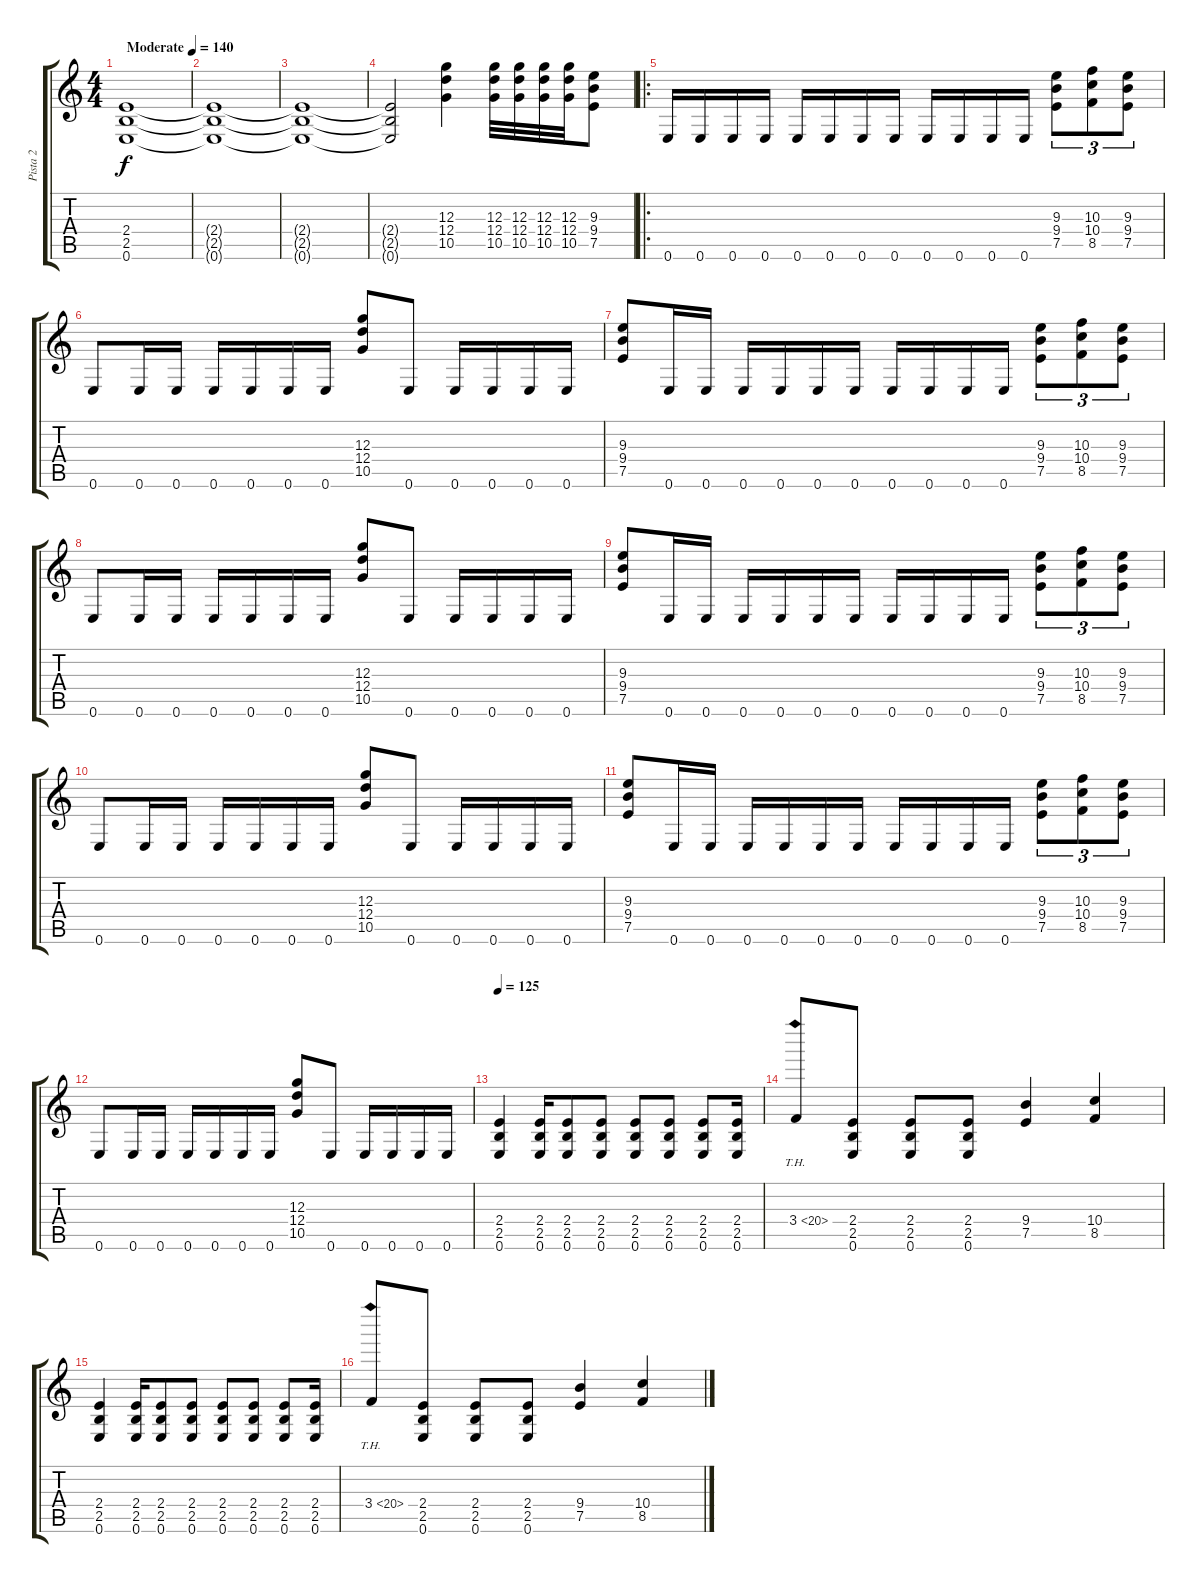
\track ("Pista 2" "Pista 2") {instrument distortionguitar}
\staff {score tabs}
\tuning (E4 B3 G3 D3 A2 E2) {hide}
\ts (4 4)
\tempo (140 "Moderate")
\clef g2
\ks c
(2.4 2.5 0.6).1{dy f instrument distortionguitar} |
(2.4{t} 2.5{t} 0.6{t}).1 |
(2.4{t} 2.5{t} 0.6{t}).1 |
(2.4{t} 2.5{t} 0.6{t}).2 (12.3 12.4 10.5).4 (12.3 12.4 10.5).32 (12.3 12.4 10.5).32 (12.3 12.4 10.5).32 (12.3 12.4 10.5).32 (9.3 9.4 7.5).8 |
\ro
0.6.16 0.6.16 0.6.16 0.6.16 0.6.16 0.6.16 0.6.16 0.6.16 0.6.16 0.6.16 0.6.16 0.6.16 (9.3 9.4 7.5).8{tu (3 2)} (10.3 10.4 8.5).8{tu (3 2)} (9.3 9.4 7.5).8{tu (3 2)} |
0.6.8 0.6.16 0.6.16 0.6.16 0.6.16 0.6.16 0.6.16 (12.3 12.4 10.5).8 0.6.8 0.6.16 0.6.16 0.6.16 0.6.16 |
(9.3 9.4 7.5).8 0.6.16 0.6.16 0.6.16 0.6.16 0.6.16 0.6.16 0.6.16 0.6.16 0.6.16 0.6.16 (9.3 9.4 7.5).8{tu (3 2)} (10.3 10.4 8.5).8{tu (3 2)} (9.3 9.4 7.5).8{tu (3 2)} |
0.6.8 0.6.16 0.6.16 0.6.16 0.6.16 0.6.16 0.6.16 (12.3 12.4 10.5).8 0.6.8 0.6.16 0.6.16 0.6.16 0.6.16 |
(9.3 9.4 7.5).8 0.6.16 0.6.16 0.6.16 0.6.16 0.6.16 0.6.16 0.6.16 0.6.16 0.6.16 0.6.16 (9.3 9.4 7.5).8{tu (3 2)} (10.3 10.4 8.5).8{tu (3 2)} (9.3 9.4 7.5).8{tu (3 2)} |
0.6.8 0.6.16 0.6.16 0.6.16 0.6.16 0.6.16 0.6.16 (12.3 12.4 10.5).8 0.6.8 0.6.16 0.6.16 0.6.16 0.6.16 |
(9.3 9.4 7.5).8 0.6.16 0.6.16 0.6.16 0.6.16 0.6.16 0.6.16 0.6.16 0.6.16 0.6.16 0.6.16 (9.3 9.4 7.5).8{tu (3 2)} (10.3 10.4 8.5).8{tu (3 2)} (9.3 9.4 7.5).8{tu (3 2)} |
0.6.8 0.6.16 0.6.16 0.6.16 0.6.16 0.6.16 0.6.16 (12.3 12.4 10.5).8 0.6.8 0.6.16 0.6.16 0.6.16 0.6.16 |
\tempo 125
(2.4 2.5 0.6).4 (2.4 2.5 0.6).16 (2.4 2.5 0.6).8 (2.4 2.5 0.6).8 (2.4 2.5 0.6).8 (2.4 2.5 0.6).8 (2.4 2.5 0.6).8 (2.4 2.5 0.6).16 |
3.4{th 17}.8 (2.4 2.5 0.6).8 (2.4 2.5 0.6).8 (2.4 2.5 0.6).8 (9.4 7.5).4 (10.4 8.5).4 |
(2.4 2.5 0.6).4 (2.4 2.5 0.6).16 (2.4 2.5 0.6).8 (2.4 2.5 0.6).8 (2.4 2.5 0.6).8 (2.4 2.5 0.6).8 (2.4 2.5 0.6).8 (2.4 2.5 0.6).16 |
3.4{th 17}.8 (2.4 2.5 0.6).8 (2.4 2.5 0.6).8 (2.4 2.5 0.6).8 (9.4 7.5).4 (10.4 8.5).4
